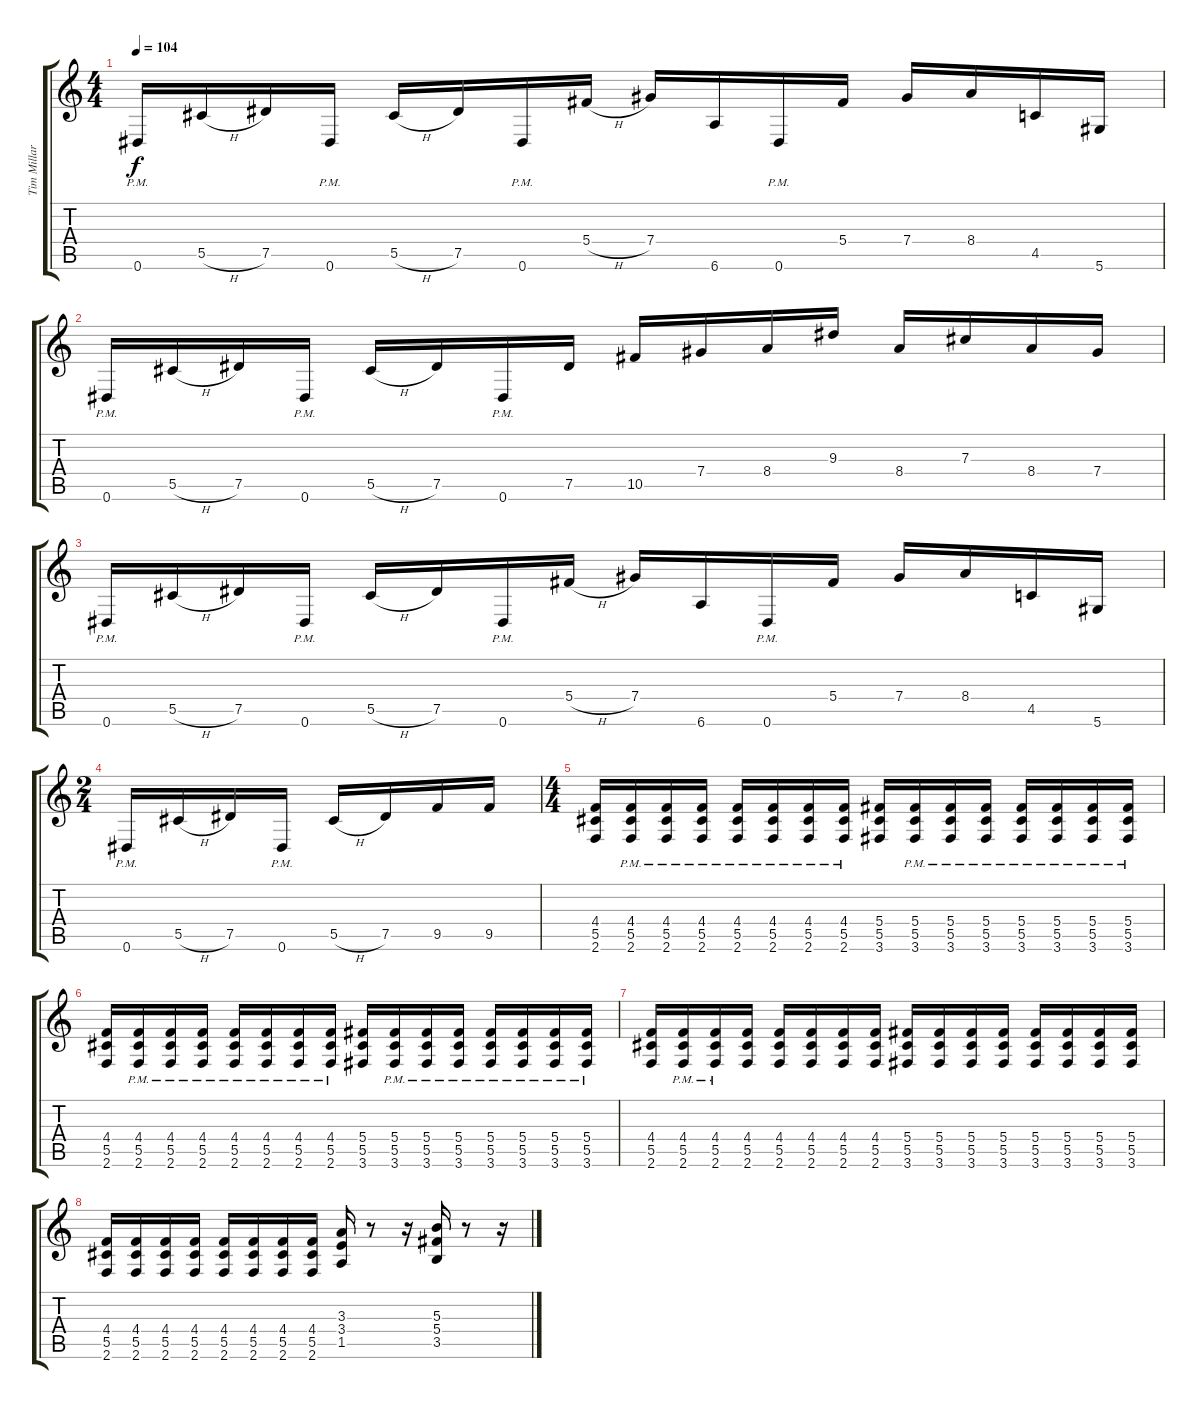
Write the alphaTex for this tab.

\track ("Tim Millar" "Tim Millar") {instrument distortionguitar}
\staff {score tabs}
\tuning (Eb4 Bb3 Gb3 Db3 Ab2 Eb2) {hide}
\ts (4 4)
\tempo 104
\clef g2
\ks c
0.6{pm}.16{dy f} 5.5{h}.16 7.5.16 0.6{pm}.16 5.5{h}.16 7.5.16 0.6{pm}.16 5.4{h}.16 7.4.16 6.6.16 0.6{pm}.16 5.4.16 7.4.16 8.4.16 4.5.16 5.6.16 |
0.6{pm}.16 5.5{h}.16 7.5.16 0.6{pm}.16 5.5{h}.16 7.5.16 0.6{pm}.16 7.5.16 10.5.16 7.4.16 8.4.16 9.3.16 8.4.16 7.3.16 8.4.16 7.4.16 |
0.6{pm}.16 5.5{h}.16 7.5.16 0.6{pm}.16 5.5{h}.16 7.5.16 0.6{pm}.16 5.4{h}.16 7.4.16 6.6.16 0.6{pm}.16 5.4.16 7.4.16 8.4.16 4.5.16 5.6.16 |
\ts (2 4)
0.6{pm}.16 5.5{h}.16 7.5.16 0.6{pm}.16 5.5{h}.16 7.5.16 9.5.16 9.5.16 |
\ts (4 4)
(4.4 5.5 2.6).16 (4.4{pm} 5.5{pm} 2.6{pm}).16 (4.4{pm} 5.5{pm} 2.6{pm}).16 (4.4{pm} 5.5{pm} 2.6{pm}).16 (4.4{pm} 5.5{pm} 2.6{pm}).16 (4.4{pm} 5.5{pm} 2.6{pm}).16 (4.4{pm} 5.5{pm} 2.6{pm}).16 (4.4{pm} 5.5{pm} 2.6{pm}).16 (5.4 5.5 3.6).16 (5.4{pm} 5.5{pm} 3.6{pm}).16 (5.4{pm} 5.5{pm} 3.6{pm}).16 (5.4{pm} 5.5{pm} 3.6{pm}).16 (5.4{pm} 5.5{pm} 3.6{pm}).16 (5.4{pm} 5.5{pm} 3.6{pm}).16 (5.4{pm} 5.5{pm} 3.6{pm}).16 (5.4{pm} 5.5{pm} 3.6{pm}).16 |
(4.4 5.5 2.6).16 (4.4{pm} 5.5{pm} 2.6{pm}).16 (4.4{pm} 5.5{pm} 2.6{pm}).16 (4.4{pm} 5.5{pm} 2.6{pm}).16 (4.4{pm} 5.5{pm} 2.6{pm}).16 (4.4{pm} 5.5{pm} 2.6{pm}).16 (4.4{pm} 5.5{pm} 2.6{pm}).16 (4.4{pm} 5.5{pm} 2.6{pm}).16 (5.4 5.5 3.6).16 (5.4{pm} 5.5{pm} 3.6{pm}).16 (5.4{pm} 5.5{pm} 3.6{pm}).16 (5.4{pm} 5.5{pm} 3.6{pm}).16 (5.4{pm} 5.5{pm} 3.6{pm}).16 (5.4{pm} 5.5{pm} 3.6{pm}).16 (5.4{pm} 5.5{pm} 3.6{pm}).16 (5.4{pm} 5.5{pm} 3.6{pm}).16 |
(4.4 5.5 2.6).16 (4.4{pm} 5.5{pm} 2.6{pm}).16 (4.4{pm} 5.5{pm} 2.6{pm}).16 (4.4 5.5 2.6).16 (4.4 5.5 2.6).16 (4.4 5.5 2.6).16 (4.4 5.5 2.6).16 (4.4 5.5 2.6).16 (5.4 5.5 3.6).16 (5.4 5.5 3.6).16 (5.4 5.5 3.6).16 (5.4 5.5 3.6).16 (5.4 5.5 3.6).16 (5.4 5.5 3.6).16 (5.4 5.5 3.6).16 (5.4 5.5 3.6).16 |
(4.4 5.5 2.6).16 (4.4 5.5 2.6).16 (4.4 5.5 2.6).16 (4.4 5.5 2.6).16 (4.4 5.5 2.6).16 (4.4 5.5 2.6).16 (4.4 5.5 2.6).16 (4.4 5.5 2.6).16 (3.3 3.4 1.5).16 r.8 r.16 (5.3 5.4 3.5).16 r.8 r.16
